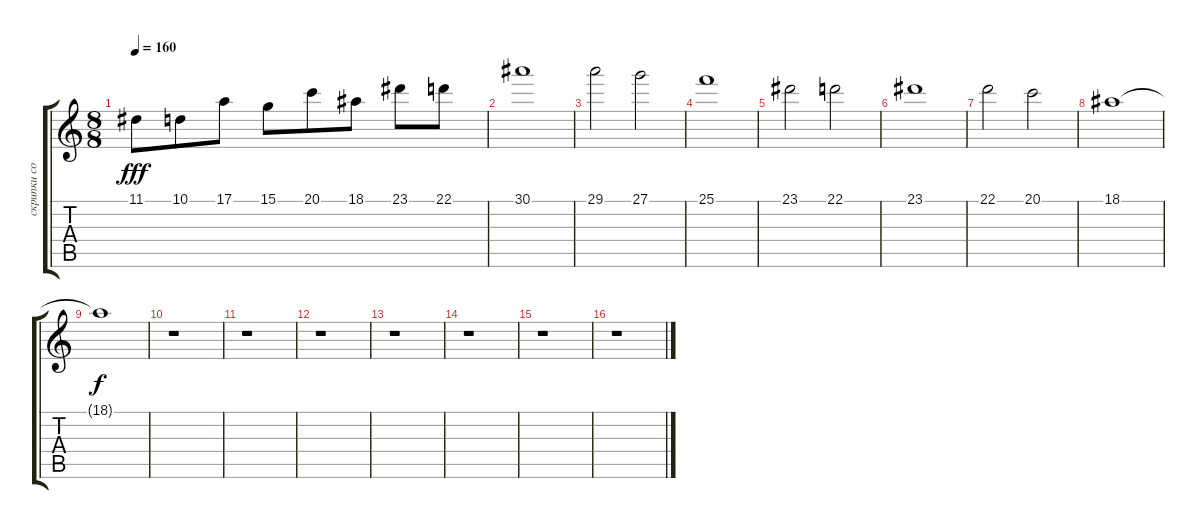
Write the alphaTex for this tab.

\track ("скрипки соло" "скрипки со") {instrument stringensemble1}
\staff {score tabs}
\tuning (E4 B3 G3 D3 A2 E2) {hide}
\ts (8 8)
\tempo 160
\clef g2
\ks c
11.1.8{dy fff} 10.1.8 17.1.8 15.1.8 20.1.8 18.1.8 23.1.8 22.1.8 |
30.1.1 |
29.1.2 27.1.2 |
25.1.1 |
23.1.2 22.1.2 |
23.1.1 |
22.1.2 20.1.2 |
18.1.1 |
18.1{t}.1{dy f} |
r.1 |
r.1 |
r.1 |
r.1 |
r.1 |
r.1 |
r.1
